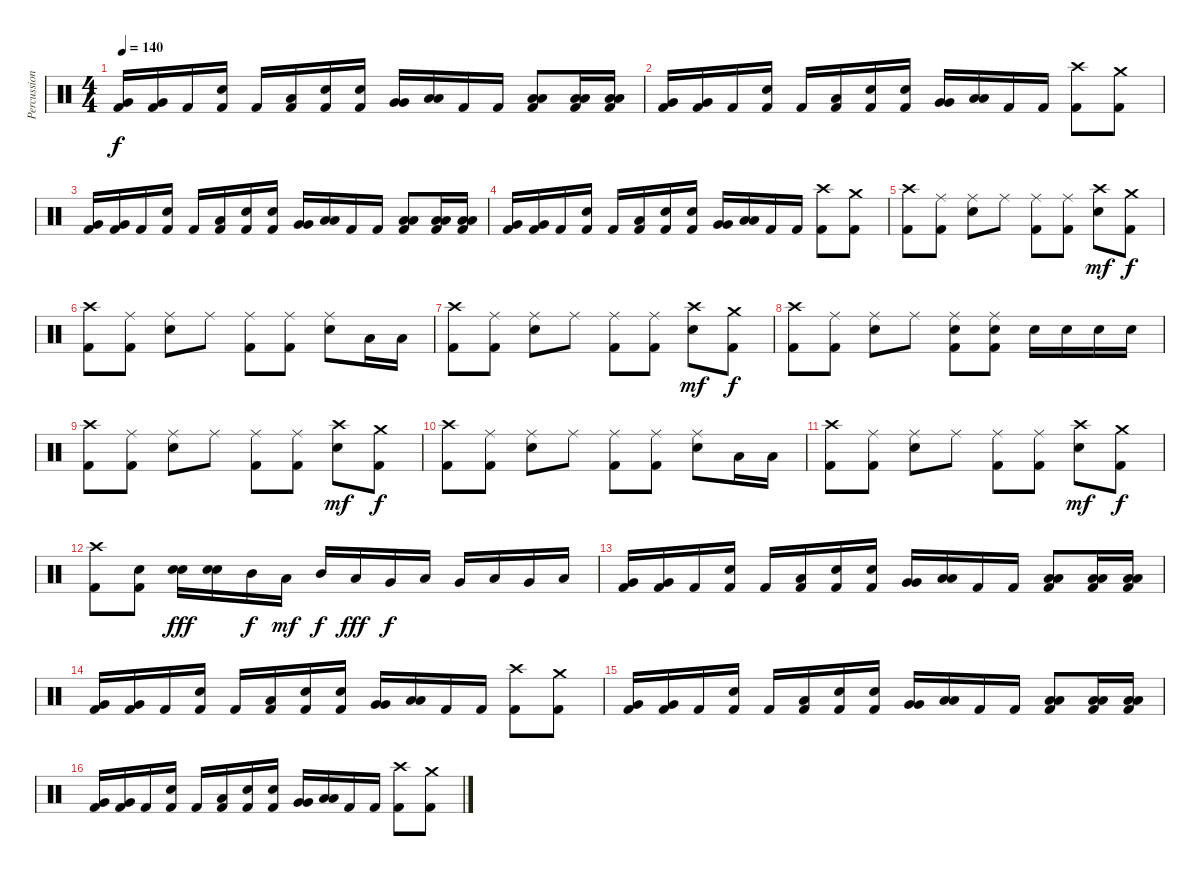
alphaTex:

\track ("Percussion" "Percussion") {instrument percussion}
\staff {score}
\articulation defaults
\ts (4 4)
\tempo 140
\clef neutral
\ks c
("Very Low Tom (hit)" "Kick (hit) 2").16{dy f} ("Very Low Tom (hit)" "Kick (hit) 2").16 "Kick (hit) 2".16 ("Snare (hit) 2" "Kick (hit) 2").16 "Kick (hit) 2".16 ("Low Tom (hit)" "Kick (hit) 2").16 ("Snare (hit) 2" "Kick (hit) 2").16 ("Snare (hit) 2" "Kick (hit) 2").16 ("Very Low Tom (hit)" "Very Low Tom (hit)").16 ("Low Floor Tom (hit)" "Low Floor Tom (hit)").16 "Kick (hit) 2".16 "Kick (hit) 2".16 ("Low Floor Tom (hit)" "Low Floor Tom (hit)" "Kick (hit) 2").8 ("Low Floor Tom (hit)" "Low Floor Tom (hit)" "Kick (hit) 2").16 ("Low Floor Tom (hit)" "Low Floor Tom (hit)" "Kick (hit) 2").16 |
("Very Low Tom (hit)" "Kick (hit) 2").16 ("Very Low Tom (hit)" "Kick (hit) 2").16 "Kick (hit) 2".16 ("Snare (hit) 2" "Kick (hit) 2").16 "Kick (hit) 2".16 ("Low Tom (hit)" "Kick (hit) 2").16 ("Snare (hit) 2" "Kick (hit) 2").16 ("Snare (hit) 2" "Kick (hit) 2").16 ("Very Low Tom (hit)" "Very Low Tom (hit)").16 ("Low Floor Tom (hit)" "Low Floor Tom (hit)").16 "Kick (hit) 2".16 "Kick (hit) 2".16 ("Crash high (hit)" "Kick (hit) 2").8 ("Crash medium (hit)" "Kick (hit) 2").8 |
("Very Low Tom (hit)" "Kick (hit) 2").16 ("Very Low Tom (hit)" "Kick (hit) 2").16 "Kick (hit) 2".16 ("Snare (hit) 2" "Kick (hit) 2").16 "Kick (hit) 2".16 ("Low Tom (hit)" "Kick (hit) 2").16 ("Snare (hit) 2" "Kick (hit) 2").16 ("Snare (hit) 2" "Kick (hit) 2").16 ("Very Low Tom (hit)" "Very Low Tom (hit)").16 ("Low Floor Tom (hit)" "Low Floor Tom (hit)").16 "Kick (hit) 2".16 "Kick (hit) 2".16 ("Low Floor Tom (hit)" "Low Floor Tom (hit)" "Kick (hit) 2").8 ("Low Floor Tom (hit)" "Low Floor Tom (hit)" "Kick (hit) 2").16 ("Low Floor Tom (hit)" "Low Floor Tom (hit)" "Kick (hit) 2").16 |
("Very Low Tom (hit)" "Kick (hit) 2").16 ("Very Low Tom (hit)" "Kick (hit) 2").16 "Kick (hit) 2".16 ("Snare (hit) 2" "Kick (hit) 2").16 "Kick (hit) 2".16 ("Low Tom (hit)" "Kick (hit) 2").16 ("Snare (hit) 2" "Kick (hit) 2").16 ("Snare (hit) 2" "Kick (hit) 2").16 ("Very Low Tom (hit)" "Very Low Tom (hit)").16 ("Low Floor Tom (hit)" "Low Floor Tom (hit)").16 "Kick (hit) 2".16 "Kick (hit) 2".16 ("Crash high (hit)" "Kick (hit) 2").8 ("Crash medium (hit)" "Kick (hit) 2").8 |
("Crash high (hit)" "Kick (hit) 2").8 ("Ride (middle)" "Kick (hit) 2").8 ("Ride (middle)" "Snare (hit) 2").8 "Ride (middle)".8 ("Ride (middle)" "Kick (hit) 2").8 ("Ride (middle)" "Kick (hit) 2").8 ("Crash high (hit)" "Snare (hit) 2").8{dy mf} ("Crash medium (hit)" "Kick (hit) 2").8{dy f} |
("Crash high (hit)" "Kick (hit) 2").8 ("Ride (middle)" "Kick (hit) 2").8 ("Ride (middle)" "Snare (hit) 2").8 "Ride (middle)".8 ("Ride (middle)" "Kick (hit) 2").8 ("Ride (middle)" "Kick (hit) 2").8 ("Ride (middle)" "Snare (hit) 2").8 "Low Tom (hit)".16 "Low Tom (hit)".16 |
("Crash high (hit)" "Kick (hit) 2").8 ("Ride (middle)" "Kick (hit) 2").8 ("Ride (middle)" "Snare (hit) 2").8 "Ride (middle)".8 ("Ride (middle)" "Kick (hit) 2").8 ("Ride (middle)" "Kick (hit) 2").8 ("Crash high (hit)" "Snare (hit) 2").8{dy mf} ("Crash medium (hit)" "Kick (hit) 2").8{dy f} |
("Crash high (hit)" "Kick (hit) 2").8 ("Ride (middle)" "Kick (hit) 2").8 ("Ride (middle)" "Snare (hit) 2").8 "Ride (middle)".8 ("Ride (middle)" "Snare (hit) 2" "Kick (hit) 2").8 ("Ride (middle)" "Snare (hit) 2" "Kick (hit) 2").8 "Snare (hit) 2".16 "Snare (hit) 2".16 "Snare (hit) 2".16 "Snare (hit) 2".16 |
("Crash high (hit)" "Kick (hit) 2").8 ("Ride (middle)" "Kick (hit) 2").8 ("Ride (middle)" "Snare (hit) 2").8 "Ride (middle)".8 ("Ride (middle)" "Kick (hit) 2").8 ("Ride (middle)" "Kick (hit) 2").8 ("Crash high (hit)" "Snare (hit) 2").8{dy mf} ("Crash medium (hit)" "Kick (hit) 2").8{dy f} |
("Crash high (hit)" "Kick (hit) 2").8 ("Ride (middle)" "Kick (hit) 2").8 ("Ride (middle)" "Snare (hit) 2").8 "Ride (middle)".8 ("Ride (middle)" "Kick (hit) 2").8 ("Ride (middle)" "Kick (hit) 2").8 ("Ride (middle)" "Snare (hit) 2").8 "Low Tom (hit)".16 "Low Tom (hit)".16 |
("Crash high (hit)" "Kick (hit) 2").8 ("Ride (middle)" "Kick (hit) 2").8 ("Ride (middle)" "Snare (hit) 2").8 "Ride (middle)".8 ("Ride (middle)" "Kick (hit) 2").8 ("Ride (middle)" "Kick (hit) 2").8 ("Crash high (hit)" "Snare (hit) 2").8{dy mf} ("Crash medium (hit)" "Kick (hit) 2").8{dy f} |
("Crash high (hit)" "Kick (hit) 2").8 ("Snare (hit) 2" "Kick (hit) 2").8 ("Snare (hit) 2" "Snare (hit) 2").16{dy fff} ("Snare (hit) 2" "Snare (hit) 2").16 "Mid Tom (hit)".16{dy f} "Low Tom (hit)".16{dy mf} "Mid Tom (hit)".16{dy f} "Low Tom (hit)".16{dy fff} "Very Low Tom (hit)".16{dy f} "Low Tom (hit)".16 "Very Low Tom (hit)".16 "Low Floor Tom (hit)".16 "Very Low Tom (hit)".16 "Low Floor Tom (hit)".16 |
("Very Low Tom (hit)" "Kick (hit) 2").16 ("Very Low Tom (hit)" "Kick (hit) 2").16 "Kick (hit) 2".16 ("Snare (hit) 2" "Kick (hit) 2").16 "Kick (hit) 2".16 ("Low Tom (hit)" "Kick (hit) 2").16 ("Snare (hit) 2" "Kick (hit) 2").16 ("Snare (hit) 2" "Kick (hit) 2").16 ("Very Low Tom (hit)" "Very Low Tom (hit)").16 ("Low Floor Tom (hit)" "Low Floor Tom (hit)").16 "Kick (hit) 2".16 "Kick (hit) 2".16 ("Low Floor Tom (hit)" "Low Floor Tom (hit)" "Kick (hit) 2").8 ("Low Floor Tom (hit)" "Low Floor Tom (hit)" "Kick (hit) 2").16 ("Low Floor Tom (hit)" "Low Floor Tom (hit)" "Kick (hit) 2").16 |
("Very Low Tom (hit)" "Kick (hit) 2").16 ("Very Low Tom (hit)" "Kick (hit) 2").16 "Kick (hit) 2".16 ("Snare (hit) 2" "Kick (hit) 2").16 "Kick (hit) 2".16 ("Low Tom (hit)" "Kick (hit) 2").16 ("Snare (hit) 2" "Kick (hit) 2").16 ("Snare (hit) 2" "Kick (hit) 2").16 ("Very Low Tom (hit)" "Very Low Tom (hit)").16 ("Low Floor Tom (hit)" "Low Floor Tom (hit)").16 "Kick (hit) 2".16 "Kick (hit) 2".16 ("Crash high (hit)" "Kick (hit) 2").8 ("Crash medium (hit)" "Kick (hit) 2").8 |
("Very Low Tom (hit)" "Kick (hit) 2").16 ("Very Low Tom (hit)" "Kick (hit) 2").16 "Kick (hit) 2".16 ("Snare (hit) 2" "Kick (hit) 2").16 "Kick (hit) 2".16 ("Low Tom (hit)" "Kick (hit) 2").16 ("Snare (hit) 2" "Kick (hit) 2").16 ("Snare (hit) 2" "Kick (hit) 2").16 ("Very Low Tom (hit)" "Very Low Tom (hit)").16 ("Low Floor Tom (hit)" "Low Floor Tom (hit)").16 "Kick (hit) 2".16 "Kick (hit) 2".16 ("Low Floor Tom (hit)" "Low Floor Tom (hit)" "Kick (hit) 2").8 ("Low Floor Tom (hit)" "Low Floor Tom (hit)" "Kick (hit) 2").16 ("Low Floor Tom (hit)" "Low Floor Tom (hit)" "Kick (hit) 2").16 |
("Very Low Tom (hit)" "Kick (hit) 2").16 ("Very Low Tom (hit)" "Kick (hit) 2").16 "Kick (hit) 2".16 ("Snare (hit) 2" "Kick (hit) 2").16 "Kick (hit) 2".16 ("Low Tom (hit)" "Kick (hit) 2").16 ("Snare (hit) 2" "Kick (hit) 2").16 ("Snare (hit) 2" "Kick (hit) 2").16 ("Very Low Tom (hit)" "Very Low Tom (hit)").16 ("Low Floor Tom (hit)" "Low Floor Tom (hit)").16 "Kick (hit) 2".16 "Kick (hit) 2".16 ("Crash high (hit)" "Kick (hit) 2").8 ("Crash medium (hit)" "Kick (hit) 2").8
